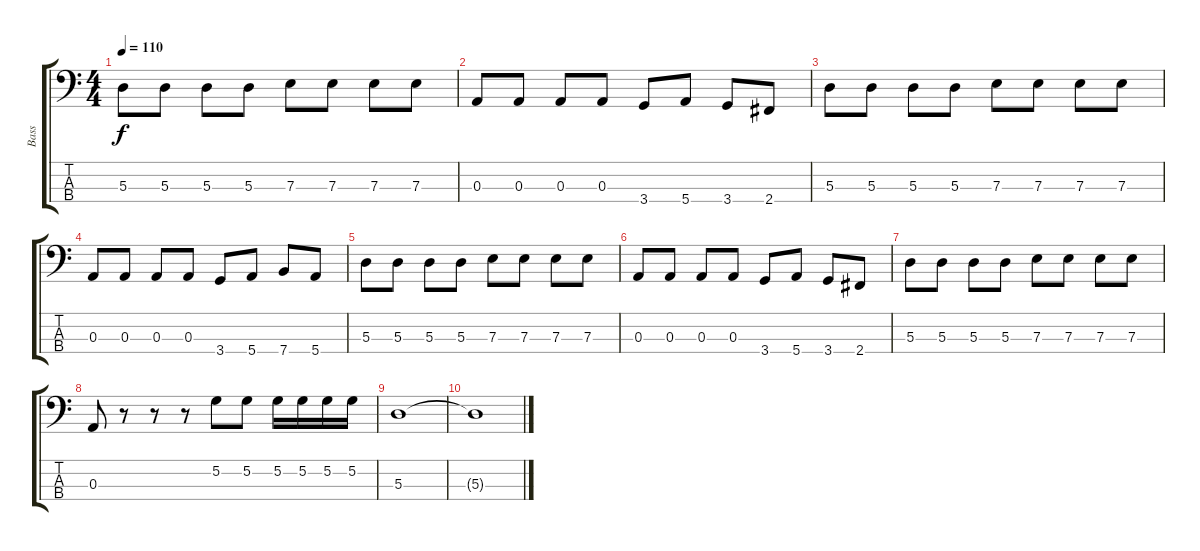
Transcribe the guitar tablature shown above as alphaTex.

\track ("Bass" "Bass") {instrument electricbasspick}
\staff {score tabs}
\tuning (G2 D2 A1 E1) {hide}
\ts (4 4)
\tempo 110
\clef f4
\ks c
5.3.8{dy f} 5.3.8 5.3.8 5.3.8 7.3.8 7.3.8 7.3.8 7.3.8 |
0.3.8 0.3.8 0.3.8 0.3.8 3.4.8 5.4.8 3.4.8 2.4.8 |
5.3.8 5.3.8 5.3.8 5.3.8 7.3.8 7.3.8 7.3.8 7.3.8 |
0.3.8 0.3.8 0.3.8 0.3.8 3.4.8 5.4.8 7.4.8 5.4.8 |
5.3.8 5.3.8 5.3.8 5.3.8 7.3.8 7.3.8 7.3.8 7.3.8 |
0.3.8 0.3.8 0.3.8 0.3.8 3.4.8 5.4.8 3.4.8 2.4.8 |
5.3.8 5.3.8 5.3.8 5.3.8 7.3.8 7.3.8 7.3.8 7.3.8 |
0.3.8 r.8 r.8 r.8 5.2.8 5.2.8 5.2.16 5.2.16 5.2.16 5.2.16 |
5.3.1 |
5.3{t}.1
